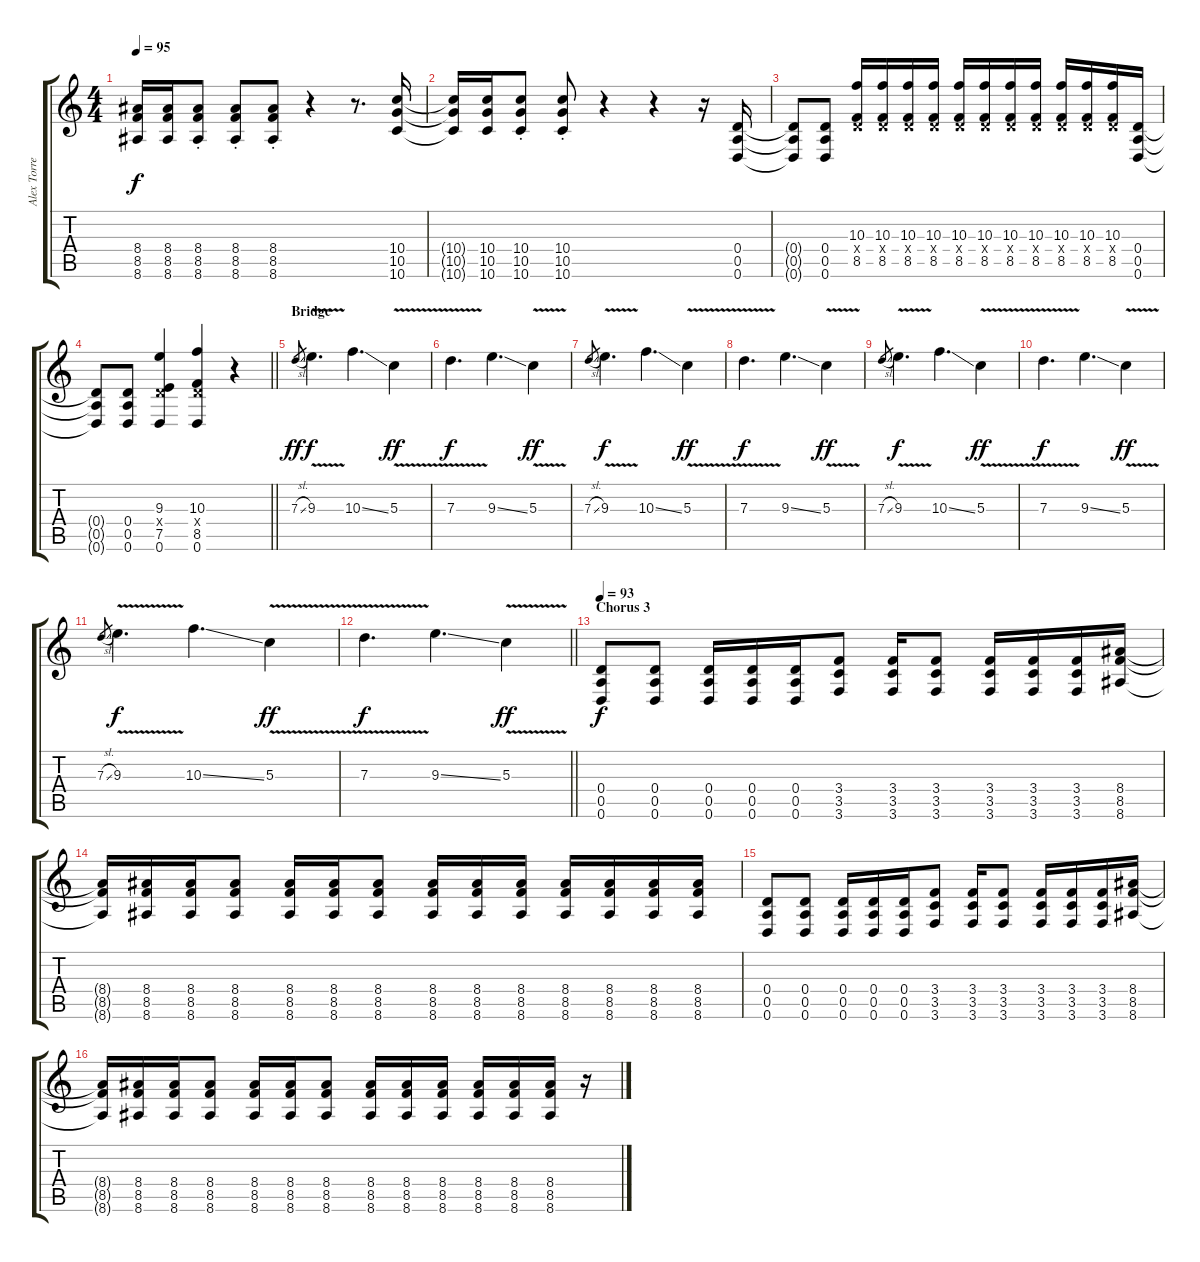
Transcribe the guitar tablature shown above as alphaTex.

\track ("Alex Torres [Guitar]" "Alex Torre") {instrument distortionguitar}
\staff {score tabs}
\tuning (E4 B3 G3 D3 A2 D2) {hide}
\ts (4 4)
\tempo 95
\clef g2
\ks c
(8.4{t} 8.5{t} 8.6{t}).16{dy f} (8.4 8.5 8.6).16 (8.4{st} 8.5{st} 8.6{st}).8 (8.4{st} 8.5{st} 8.6{st}).8 (8.4{st} 8.5{st} 8.6{st}).8 r.4 r.8{d} (10.4 10.5 10.6).16 |
(10.4{t} 10.5{t} 10.6{t}).16 (10.4 10.5 10.6).16 (10.4{st} 10.5{st} 10.6{st}).8 (10.4{st} 10.5{st} 10.6{st}).8 r.4 r.4 r.16 (0.4 0.5 0.6).16 |
(0.4{t} 0.5{t} 0.6{t}).8 (0.4 0.5 0.6).8 (10.3 0.4{x} 8.5).16 (10.3 0.4{x} 8.5).16 (10.3 0.4{x} 8.5).16 (10.3 0.4{x} 8.5).16 (10.3 0.4{x} 8.5).16 (10.3 0.4{x} 8.5).16 (10.3 0.4{x} 8.5).16 (10.3 0.4{x} 8.5).16 (10.3 0.4{x} 8.5).16 (10.3 0.4{x} 8.5).16 (10.3 0.4{x} 8.5).16 (0.4 0.5 0.6).16 |
\barLineRight lightlight
(0.4{t} 0.5{t} 0.6{t}).8 (0.4 0.5 0.6).8 (9.3 0.4{x} 7.5 0.6).4 (10.3 0.4{x} 8.5 0.6).4 r.4 |
\section ("" "Bridge")
7.3{sl}.8{gr dy ff} 9.3{v}.4{d dy f volume 13 balance 10} 10.3{ss}.4{d} 5.3{v}.4{dy ff} |
7.3{v}.4{d dy f} 9.3{ss}.4{d} 5.3{v}.4{dy ff} |
7.3{sl}.8{gr} 9.3{v}.4{d dy f} 10.3{ss}.4{d} 5.3{v}.4{dy ff} |
7.3{v}.4{d dy f} 9.3{ss}.4{d} 5.3{v}.4{dy ff} |
7.3{sl}.8{gr} 9.3{v}.4{d dy f} 10.3{ss}.4{d} 5.3{v}.4{dy ff} |
7.3{v}.4{d dy f} 9.3{ss}.4{d} 5.3{v}.4{dy ff} |
7.3{sl}.8{gr} 9.3{v}.4{d dy f} 10.3{ss}.4{d} 5.3{v}.4{dy ff} |
\barLineRight lightlight
7.3{v}.4{d dy f} 9.3{ss}.4{d} 5.3{v}.4{dy ff} |
\section ("" "Chorus 3")
\tempo 93
(0.4 0.5 0.6).8{dy f} (0.4 0.5 0.6).8 (0.4 0.5 0.6).16 (0.4 0.5 0.6).16 (0.4 0.5 0.6).16 (3.4 3.5 3.6).8 (3.4 3.5 3.6).16 (3.4 3.5 3.6).8 (3.4 3.5 3.6).16 (3.4 3.5 3.6).16 (3.4 3.5 3.6).16 (8.4 8.5 8.6).16 |
(8.4{t} 8.5{t} 8.6{t}).16 (8.4 8.5 8.6).16 (8.4 8.5 8.6).16 (8.4 8.5 8.6).8 (8.4 8.5 8.6).16 (8.4 8.5 8.6).16 (8.4 8.5 8.6).8 (8.4 8.5 8.6).16 (8.4 8.5 8.6).16 (8.4 8.5 8.6).16 (8.4 8.5 8.6).16 (8.4 8.5 8.6).16 (8.4 8.5 8.6).16 (8.4 8.5 8.6).16 |
(0.4 0.5 0.6).8 (0.4 0.5 0.6).8 (0.4 0.5 0.6).16 (0.4 0.5 0.6).16 (0.4 0.5 0.6).16 (3.4 3.5 3.6).8 (3.4 3.5 3.6).16 (3.4 3.5 3.6).8 (3.4 3.5 3.6).16 (3.4 3.5 3.6).16 (3.4 3.5 3.6).16 (8.4 8.5 8.6).16 |
(8.4{t} 8.5{t} 8.6{t}).16 (8.4 8.5 8.6).16 (8.4 8.5 8.6).16 (8.4 8.5 8.6).8 (8.4 8.5 8.6).16 (8.4 8.5 8.6).16 (8.4 8.5 8.6).8 (8.4 8.5 8.6).16 (8.4 8.5 8.6).16 (8.4 8.5 8.6).16 (8.4 8.5 8.6).16 (8.4 8.5 8.6).16 (8.4 8.5 8.6).16 r.16
